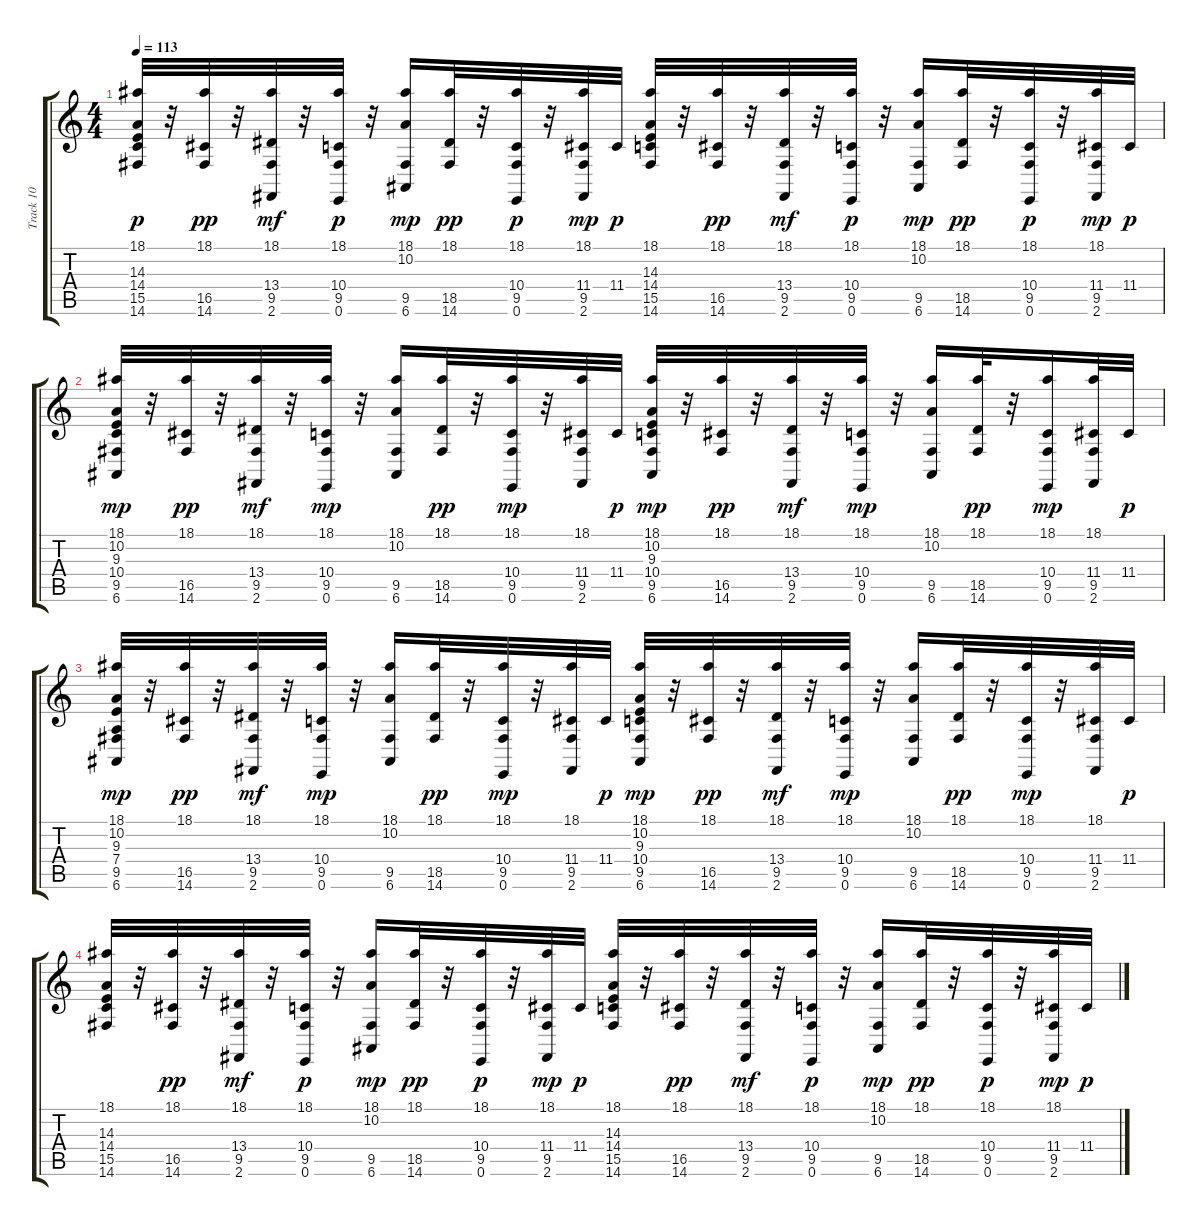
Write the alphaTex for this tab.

\track ("Track 10" "Track 10") {instrument synthdrum}
\staff {score tabs}
\tuning (E4 B3 G3 D3 A2 E2) {hide}
\ts (4 4)
\tempo 113
\clef g2
\ks c
(18.1 14.3 14.4 15.5 14.6).32{dy p} r.32 (18.1 16.5 14.6).32{dy pp} r.32 (18.1 13.4 9.5 2.6).32{dy mf} r.32 (18.1 10.4 9.5 0.6).32{dy p} r.32 (18.1 10.2 9.5 6.6).16{dy mp} (18.1 18.5 14.6).32{dy pp} r.32 (18.1 10.4 9.5 0.6).32{dy p} r.32 (18.1 11.4 9.5 2.6).32{dy mp} 11.4.32{dy p} (18.1 14.3 14.4 15.5 14.6).32 r.32 (18.1 16.5 14.6).32{dy pp} r.32 (18.1 13.4 9.5 2.6).32{dy mf} r.32 (18.1 10.4 9.5 0.6).32{dy p} r.32 (18.1 10.2 9.5 6.6).16{dy mp} (18.1 18.5 14.6).32{dy pp} r.32 (18.1 10.4 9.5 0.6).32{dy p} r.32 (18.1 11.4 9.5 2.6).32{dy mp} 11.4.32{dy p} |
(18.1 10.2 9.3 10.4 9.5 6.6).32{dy mp} r.32 (18.1 16.5 14.6).32{dy pp} r.32 (18.1 13.4 9.5 2.6).32{dy mf} r.32 (18.1 10.4 9.5 0.6).32{dy mp} r.32 (18.1 10.2 9.5 6.6).16 (18.1 18.5 14.6).32{dy pp} r.32 (18.1 10.4 9.5 0.6).32{dy mp} r.32 (18.1 11.4 9.5 2.6).32 11.4.32{dy p} (18.1 10.2 9.3 10.4 9.5 6.6).32{dy mp} r.32 (18.1 16.5 14.6).32{dy pp} r.32 (18.1 13.4 9.5 2.6).32{dy mf} r.32 (18.1 10.4 9.5 0.6).32{dy mp} r.32 (18.1 10.2 9.5 6.6).16 (18.1 18.5 14.6).32{dy pp} r.32 (18.1 10.4 9.5 0.6).16{dy mp} (18.1 11.4 9.5 2.6).32 11.4.32{dy p} |
(18.1 10.2 9.3 7.4 9.5 6.6).32{dy mp} r.32 (18.1 16.5 14.6).32{dy pp} r.32 (18.1 13.4 9.5 2.6).32{dy mf} r.32 (18.1 10.4 9.5 0.6).32{dy mp} r.32 (18.1 10.2 9.5 6.6).16 (18.1 18.5 14.6).32{dy pp} r.32 (18.1 10.4 9.5 0.6).32{dy mp} r.32 (18.1 11.4 9.5 2.6).32 11.4.32{dy p} (18.1 10.2 9.3 10.4 9.5 6.6).32{dy mp} r.32 (18.1 16.5 14.6).32{dy pp} r.32 (18.1 13.4 9.5 2.6).32{dy mf} r.32 (18.1 10.4 9.5 0.6).32{dy mp} r.32 (18.1 10.2 9.5 6.6).16 (18.1 18.5 14.6).32{dy pp} r.32 (18.1 10.4 9.5 0.6).32{dy mp} r.32 (18.1 11.4 9.5 2.6).32 11.4.32{dy p} |
(18.1 14.3 14.4 15.5 14.6).32 r.32 (18.1 16.5 14.6).32{dy pp} r.32 (18.1 13.4 9.5 2.6).32{dy mf} r.32 (18.1 10.4 9.5 0.6).32{dy p} r.32 (18.1 10.2 9.5 6.6).16{dy mp} (18.1 18.5 14.6).32{dy pp} r.32 (18.1 10.4 9.5 0.6).32{dy p} r.32 (18.1 11.4 9.5 2.6).32{dy mp} 11.4.32{dy p} (18.1 14.3 14.4 15.5 14.6).32 r.32 (18.1 16.5 14.6).32{dy pp} r.32 (18.1 13.4 9.5 2.6).32{dy mf} r.32 (18.1 10.4 9.5 0.6).32{dy p} r.32 (18.1 10.2 9.5 6.6).16{dy mp} (18.1 18.5 14.6).32{dy pp} r.32 (18.1 10.4 9.5 0.6).32{dy p} r.32 (18.1 11.4 9.5 2.6).32{dy mp} 11.4.32{dy p}
